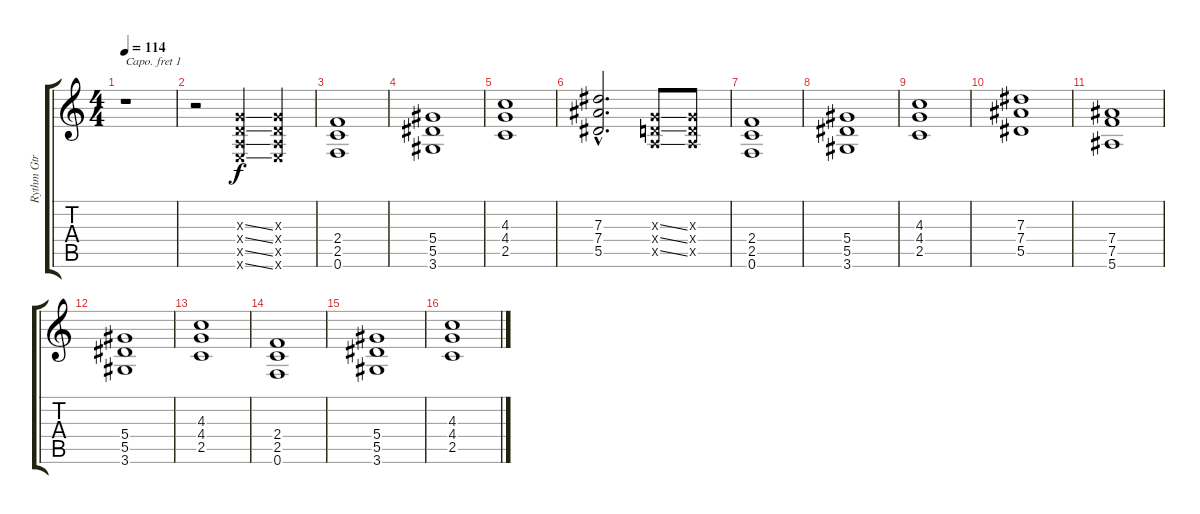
\track ("Rythm Gtr 2" "Rythm Gtr ") {instrument distortionguitar}
\staff {score tabs}
\capo 1
\tuning (E4 B3 G3 D3 A2 E2) {hide}
\ts (4 4)
\tempo 114
\clef g2
\ks c
r.1{dy f instrument distortionguitar} |
r.2 (-1.3{ss x} -1.4{ss x} -1.5{ss x} -1.6{ss x}).4 (-1.3{x} -1.4{x} -1.5{x} -1.6{x}).4 |
(2.4 2.5 0.6).1 |
(5.4 5.5 3.6).1 |
(4.3 4.4 2.5).1 |
(7.3{hac} 7.4{hac} 5.5{hac}).2{d} (-1.3{ss x} -1.4{ss x} -1.5{ss x}).8 (-1.3{x} -1.4{x} -1.5{x}).8 |
(2.4 2.5 0.6).1 |
(5.4 5.5 3.6).1 |
(4.3 4.4 2.5).1 |
(7.3 7.4 5.5).1 |
(7.4 7.5 5.6).1 |
(5.4 5.5 3.6).1 |
(4.3 4.4 2.5).1 |
(2.4 2.5 0.6).1 |
(5.4 5.5 3.6).1 |
(4.3 4.4 2.5).1
